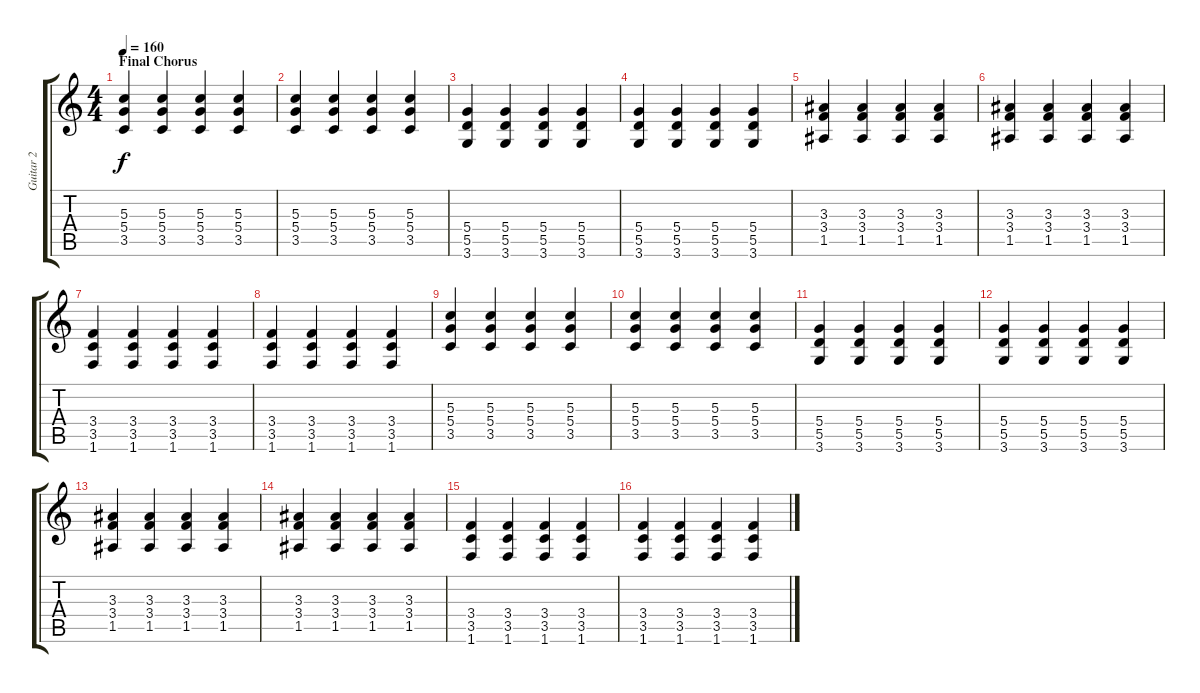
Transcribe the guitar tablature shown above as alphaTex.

\track ("Guitar 2" "Guitar 2") {instrument overdrivenguitar}
\staff {score tabs}
\tuning (E4 B3 G3 D3 A2 E2) {hide}
\ts (4 4)
\section ("" "Final Chorus")
\tempo 160
\clef g2
\ks c
(5.3 5.4 3.5).4{dy f} (5.3 5.4 3.5).4 (5.3 5.4 3.5).4 (5.3 5.4 3.5).4 |
(5.3 5.4 3.5).4 (5.3 5.4 3.5).4 (5.3 5.4 3.5).4 (5.3 5.4 3.5).4 |
(5.4 5.5 3.6).4 (5.4 5.5 3.6).4 (5.4 5.5 3.6).4 (5.4 5.5 3.6).4 |
(5.4 5.5 3.6).4 (5.4 5.5 3.6).4 (5.4 5.5 3.6).4 (5.4 5.5 3.6).4 |
(3.3 3.4 1.5).4 (3.3 3.4 1.5).4 (3.3 3.4 1.5).4 (3.3 3.4 1.5).4 |
(3.3 3.4 1.5).4 (3.3 3.4 1.5).4 (3.3 3.4 1.5).4 (3.3 3.4 1.5).4 |
(3.4 3.5 1.6).4 (3.4 3.5 1.6).4 (3.4 3.5 1.6).4 (3.4 3.5 1.6).4 |
(3.4 3.5 1.6).4 (3.4 3.5 1.6).4 (3.4 3.5 1.6).4 (3.4 3.5 1.6).4 |
(5.3 5.4 3.5).4 (5.3 5.4 3.5).4 (5.3 5.4 3.5).4 (5.3 5.4 3.5).4 |
(5.3 5.4 3.5).4 (5.3 5.4 3.5).4 (5.3 5.4 3.5).4 (5.3 5.4 3.5).4 |
(5.4 5.5 3.6).4 (5.4 5.5 3.6).4 (5.4 5.5 3.6).4 (5.4 5.5 3.6).4 |
(5.4 5.5 3.6).4 (5.4 5.5 3.6).4 (5.4 5.5 3.6).4 (5.4 5.5 3.6).4 |
(3.3 3.4 1.5).4 (3.3 3.4 1.5).4 (3.3 3.4 1.5).4 (3.3 3.4 1.5).4 |
(3.3 3.4 1.5).4 (3.3 3.4 1.5).4 (3.3 3.4 1.5).4 (3.3 3.4 1.5).4 |
(3.4 3.5 1.6).4 (3.4 3.5 1.6).4 (3.4 3.5 1.6).4 (3.4 3.5 1.6).4 |
(3.4 3.5 1.6).4 (3.4 3.5 1.6).4 (3.4 3.5 1.6).4 (3.4 3.5 1.6).4
